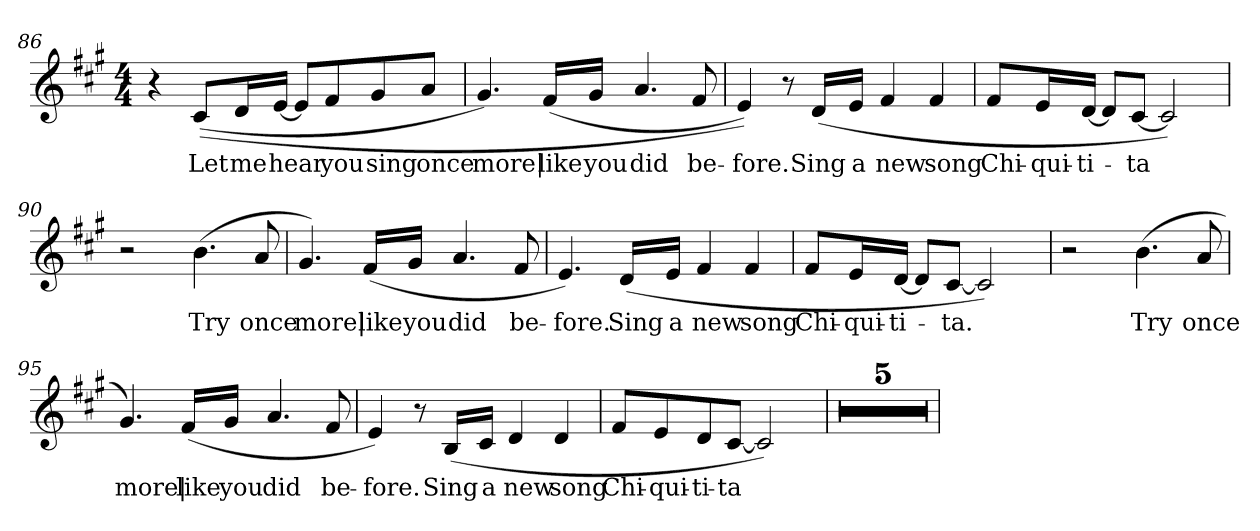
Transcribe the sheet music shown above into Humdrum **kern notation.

**kern	**text
*part1	*part1
*staff1	*staff1
*clefG2	*
*k[f#c#g#]	*
*A:	*
*M4/4	*
=86	=86
4r	.
!	!LO:LY:b:color=#000000
((8c#i/L	Let
!	!LO:LY:b:color=#000000
16di/L	me
!	!LO:LY:b:color=#000000
[16ei/JJ	hear
8ei/L]	.
!	!LO:LY:b:color=#000000
8f#i/	you
!	!LO:LY:b:color=#000000
8g#i/	sing
!	!LO:LY:b:color=#000000
8ai/J	once
!!LO:LB:g=z
=87	=87
!	!LO:LY:b:color=#000000
4.g#i/)	more|
!	!LO:LY:b:color=#000000
(16f#i/LL	like
!	!LO:LY:b:color=#000000
16g#i/JJ	you
!	!LO:LY:b:color=#000000
4.ai/	did
!	!LO:LY:b:color=#000000
8f#i/	be-
=88	=88
!	!LO:LY:b:color=#000000
4ei/))	-fore.
8r	.
!	!LO:LY:b:color=#000000
(16di/LL	Sing
!	!LO:LY:b:color=#000000
16ei/JJ	a
!	!LO:LY:b:color=#000000
4f#i/	new
!	!LO:LY:b:color=#000000
4f#i/	song
=89	=89
!	!LO:LY:b:color=#000000
8f#i/L	Chi-
!	!LO:LY:b:color=#000000
16ei/L	-qui-
!	!LO:LY:b:color=#000000
[16di/JJ	-ti-
8di/L]	.
!	!LO:LY:b:color=#000000
[8c#i/J	-ta
2c#i/])	.
=90	=90
2r	.
!	!LO:LY:b:color=#000000
(4.bi\	Try
!	!LO:LY:b:color=#000000
8ai/	once
!!LO:LB:g=z
=91	=91
!	!LO:LY:b:color=#000000
4.g#i/)	more|
!	!LO:LY:b:color=#000000
(16f#i/LL	like
!	!LO:LY:b:color=#000000
16g#i/JJ	you
!	!LO:LY:b:color=#000000
4.ai/	did
!	!LO:LY:b:color=#000000
8f#i/	be-
=92	=92
!	!LO:LY:b:color=#000000
4.ei/)	-fore.
!	!LO:LY:b:color=#000000
(16di/LL	Sing
!	!LO:LY:b:color=#000000
16ei/JJ	a
!	!LO:LY:b:color=#000000
4f#i/	new
!	!LO:LY:b:color=#000000
4f#i/	song
=93	=93
!	!LO:LY:b:color=#000000
8f#i/L	Chi-
!	!LO:LY:b:color=#000000
16ei/L	-qui-
!	!LO:LY:b:color=#000000
[16di/JJ	-ti-
8di/L]	.
!	!LO:LY:b:color=#000000
[8c#i/J	-ta.
2c#i/])	.
=94	=94
2r	.
!	!LO:LY:b:color=#000000
(4.bi\	Try
!	!LO:LY:b:color=#000000
8ai/	once
!!LO:LB:g=z
=95	=95
!	!LO:LY:b:color=#000000
4.g#i/)	more|
!	!LO:LY:b:color=#000000
(16f#i/LL	like
!	!LO:LY:b:color=#000000
16g#i/JJ	you
!	!LO:LY:b:color=#000000
4.ai/	did
!	!LO:LY:b:color=#000000
8f#i/	be-
=96	=96
!	!LO:LY:b:color=#000000
4ei/)	-fore.
8r	.
!	!LO:LY:b:color=#000000
(16Bi/LL	Sing
!	!LO:LY:b:color=#000000
16c#i/JJ	a
!	!LO:LY:b:color=#000000
4di/	new
!	!LO:LY:b:color=#000000
4di/	song
=97	=97
!	!LO:LY:b:color=#000000
8f#i/L	Chi-
!	!LO:LY:b:color=#000000
8ei/	-qui-
!	!LO:LY:b:color=#000000
8di/	-ti-
!	!LO:LY:b:color=#000000
[8c#i/J	-ta
2c#i/])	.
=98	=98
1r	.
=99	=99
1r	.
=100	=100
1r	.
!!LO:LB:g=z
=101	=101
1r	.
=102	=102
1r	.
=	=
*-	*-
